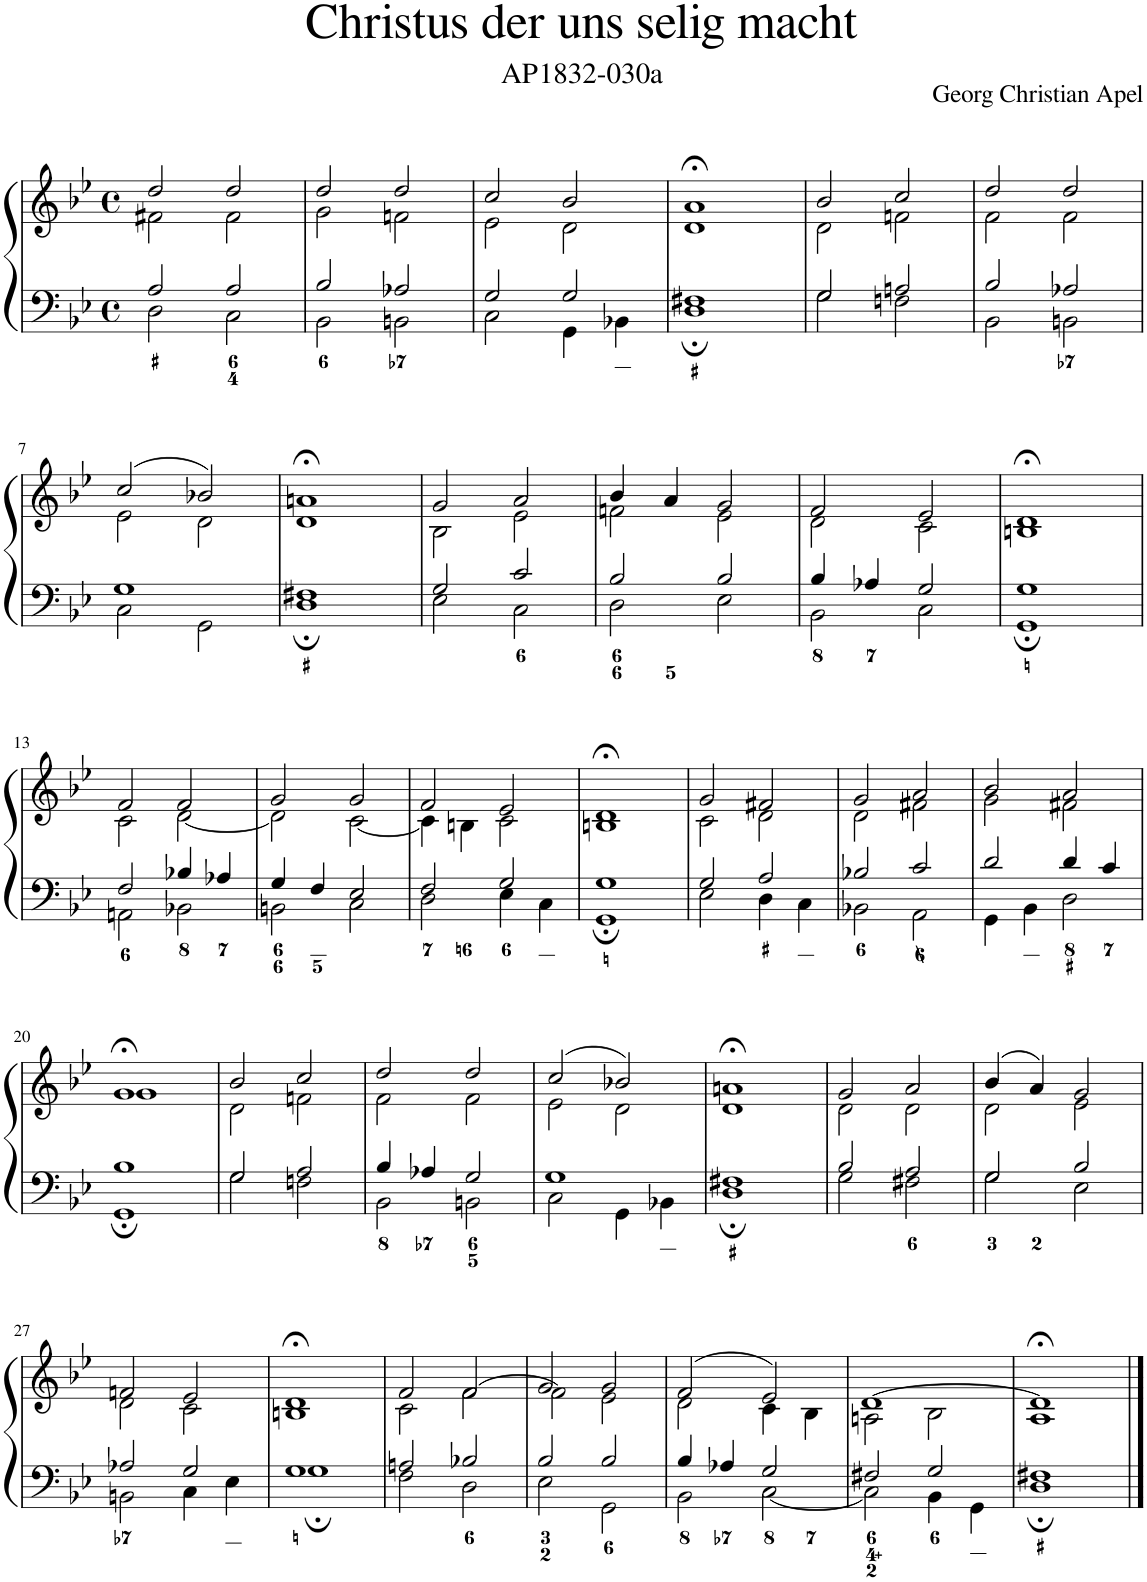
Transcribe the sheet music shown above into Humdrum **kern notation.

**kern	**kern
*part1	*part1
*staff2	*staff1
*I"Piano	*
*I'Pno.	*
*clefF4	*clefG2
*k[b-e-]	*k[b-e-]
*M4/4	*M4/4
*met(c)	*met(c)
=1	=1
*^	*^
2A/	2D\	2dd/	2f#X\
2A/	2C\	2dd/	2f#\
=2	=2	=2	=2
2B-/	2BB-\	2dd/	2g\
2A-X/	2BBn\	2dd/	2fn\
=3	=3	=3	=3
2G/	2C\	2cc/	2e-\
2G/	4GG\	2b-/	2d\
.	4BB-X\	.	.
=4	=4	=4	=4
1F#X	1D;	1a;<	1d
=5	=5	=5	=5
2G/	2G\	2b-/	2d\
2An/	2Fn\	2cc/	2fn\
=6	=6	=6	=6
2B-/	2BB-\	2dd/	2f\
2A-X/	2BBn\	2dd/	2f\
!!LO:LB:g=z	!!
=7	=7	=7	=7
1G	2C\	(2cc/	2e-\
.	2GG\	2b-X/)	2d\
=8	=8	=8	=8
1F#X	1D;	1an;<	1d
=9	=9	=9	=9
2G/	2E-\	2g/	2B-\
2c/	2C\	2a/	2e-\
=10	=10	=10	=10
2B-/	2D\	4b-/	2fn\
.	.	4a/	.
2B-/	2E-\	2g/	2e-\
=11	=11	=11	=11
4B-/	2BB-\	2f/	2d\
4A-X/	.	.	.
2G/	2C\	2e-/	2c\
=12	=12	=12	=12
1G	1GG;	1d;<	1Bn
!!LO:LB:g=z	!!
=13	=13	=13	=13
2F/	2AAn\	2f/	2c\
4B-X/	2BB-X\	2f/	[2d\
4A-X/	.	.	.
=14	=14	=14	=14
4G/	2BBn\	2g/	2d\]
4F/	.	.	.
2E-/	2C\	2g/	[2c\
=15	=15	=15	=15
2F/	2D\	2f/	4c\]
.	.	.	4Bn\
2G/	4E-\	2e-/	2c\
.	4C\	.	.
=16	=16	=16	=16
1G	1GG;	1d;<	1Bn
=17	=17	=17	=17
2G/	2E-\	2g/	2c\
2A/	4D\	2f#X/	2d\
.	4C\	.	.
=18	=18	=18	=18
2B-X/	2BB-X\	2g/	2d\
2c/	2AA\	2a/	2f#X\
=19	=19	=19	=19
2d/	4GG\	2b-/	2g\
.	4BB-\	.	.
4d/	2D\	2a/	2f#X\
4c/	.	.	.
!!LO:LB:g=z	!!
=20	=20	=20	=20
1B-	1GG;	1g;<	1g
=21	=21	=21	=21
2G/	2G\	2b-/	2d\
2A/	2Fn\	2cc/	2fn\
=22	=22	=22	=22
4B-/	2BB-\	2dd/	2f\
4A-X/	.	.	.
2G/	2BBn\	2dd/	2f\
=23	=23	=23	=23
1G	2C\	(2cc/	2e-\
.	4GG\	2b-X/)	2d\
.	4BB-X\	.	.
=24	=24	=24	=24
1F#X	1D;	1an;<	1d
=25	=25	=25	=25
2B-/	2G\	2g/	2d\
2A/	2F#X\	2a/	2d\
=26	=26	=26	=26
2G/	2G\	(4b-/	2d\
.	.	4a/)	.
2B-/	2E-\	2g/	2e-\
!!LO:LB:g=z	!!
=27	=27	=27	=27
2A-X/	2BBn\	2fn/	2d\
2G/	4C\	2e-/	2c\
.	4E-\	.	.
=28	=28	=28	=28
1G	1G;	1d;<	1Bn
=29	=29	=29	=29
2An/	2F\	2f/	2c\
2B-X/	2D\	[2f/	2f\
=30	=30	=30	=30
2B-/	2E-\	2g/	2f\]
2B-/	2GG\	2g/	2e-\
=31	=31	=31	=31
4B-/	2BB-\	(2f/	2d\
4A-X/	.	.	.
2G/	[2C\	2e-/)	4c\
.	.	.	4B-\
=32	=32	=32	=32
2F#X/	2C\]	[1d	2An\
2G/	4BB-\	.	2B-\
.	4GG\	.	.
=33	=33	=33	=33
1F#X	1D;	1d;<]	1A
*v	*v	*	*
*	*v	*v
==	==
*-	*-
